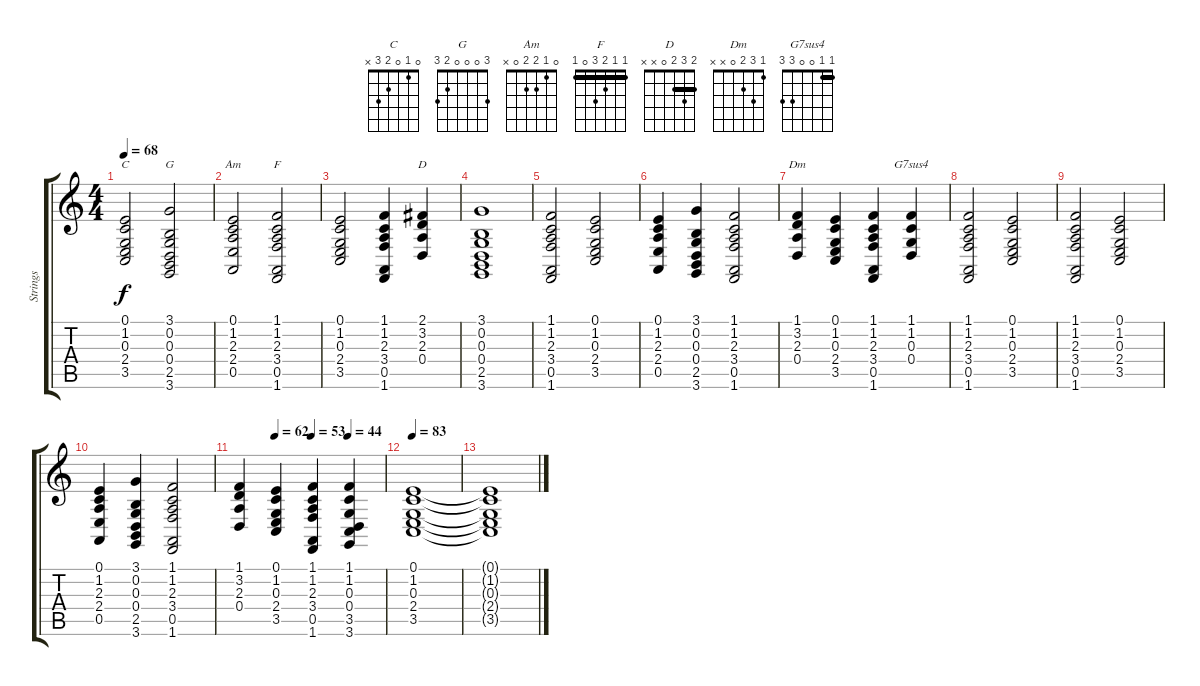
\track ("Strings" "Strings") {instrument stringensemble1}
\staff {score tabs}
\tuning (E4 B3 G3 D3 A2 E2) {hide}
\chord ("C" 0 1 0 2 3 x)
\chord ("G" 3 0 0 0 2 3)
\chord ("Am" 0 1 2 2 0 x)
\chord ("F" 1 1 2 3 0 1) {barre 1}
\chord ("D" 2 3 2 0 x x) {barre 2}
\chord ("Dm" 1 3 2 0 x x)
\chord ("G7sus4" 1 1 0 0 3 3) {barre 1}
\ts (4 4)
\tempo 68
\clef g2
\ks c
(0.1 1.2 0.3 2.4 3.5).2{ch "C" dy f} (3.1 0.2 0.3 0.4 2.5 3.6).2{ch "G"} |
(0.1 1.2 2.3 2.4 0.5).2{ch "Am"} (1.1 1.2 2.3 3.4 0.5 1.6).2{ch "F"} |
(0.1 1.2 0.3 2.4 3.5).2 (1.1 1.2 2.3 3.4 0.5 1.6).4 (2.1 3.2 2.3 0.4).4{ch "D"} |
(3.1 0.2 0.3 0.4 2.5 3.6).1 |
(1.1 1.2 2.3 3.4 0.5 1.6).2 (0.1 1.2 0.3 2.4 3.5).2 |
(0.1 1.2 2.3 2.4 0.5).4 (3.1 0.2 0.3 0.4 2.5 3.6).4 (1.1 1.2 2.3 3.4 0.5 1.6).2 |
(1.1 3.2 2.3 0.4).4{ch "Dm"} (0.1 1.2 0.3 2.4 3.5).4 (1.1 1.2 2.3 3.4 0.5 1.6).4 (1.1 1.2 0.3 0.4).4{ch "G7sus4"} |
(1.1 1.2 2.3 3.4 0.5 1.6).2 (0.1 1.2 0.3 2.4 3.5).2 |
(1.1 1.2 2.3 3.4 0.5 1.6).2 (0.1 1.2 0.3 2.4 3.5).2 |
(0.1 1.2 2.3 2.4 0.5).4 (3.1 0.2 0.3 0.4 2.5 3.6).4 (1.1 1.2 2.3 3.4 0.5 1.6).2 |
\tempo (62 0.25)
\tempo (53 0.5)
\tempo (38 0.75)
\tempo (44 0.75)
(1.1 3.2 2.3 0.4).4 (0.1 1.2 0.3 2.4 3.5).4 (1.1 1.2 2.3 3.4 0.5 1.6).4 (1.1 1.2 0.3 0.4 3.5 3.6).4 |
\tempo 68
\tempo 83
(0.1 1.2 0.3 2.4 3.5).1 |
(0.1{t} 1.2{t} 0.3{t} 2.4{t} 3.5{t}).1
